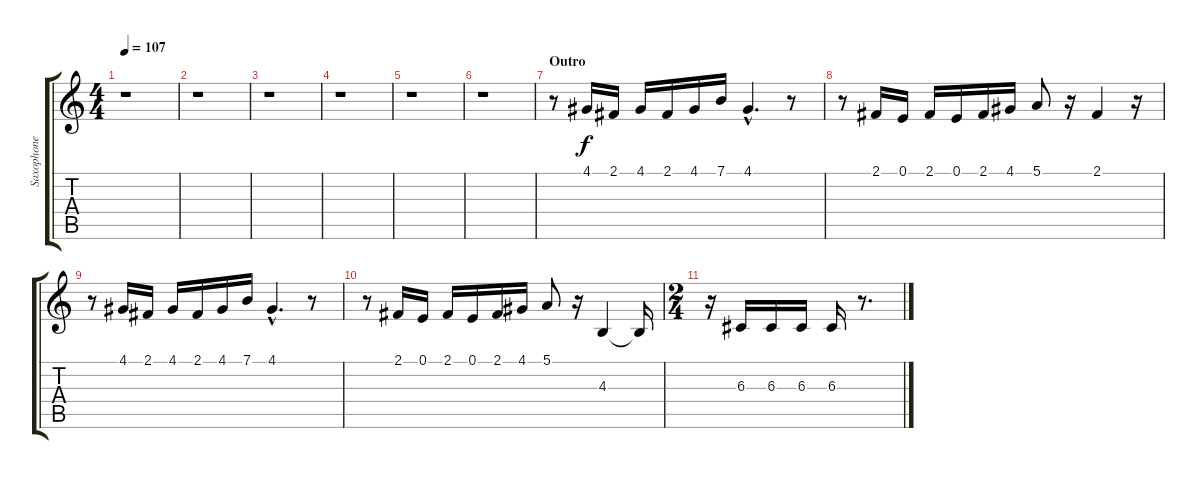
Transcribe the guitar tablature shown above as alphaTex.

\track ("Saxophone" "Saxophone") {instrument altosax}
\staff {score tabs}
\tuning (E4 B3 G3 D3 A2 E2) {hide}
\ts (4 4)
\tempo 107
\clef g2
\ks c
r.1{dy f} |
r.1 |
r.1 |
r.1 |
r.1 |
r.1 |
\section ("" "Outro")
r.8 4.1.16 2.1.16 4.1.16 2.1.16 4.1.16 7.1.16 4.1{hac}.4{d} r.8 |
r.8 2.1.16 0.1.16 2.1.16 0.1.16 2.1.16 4.1.16 5.1.8 r.16 2.1.4 r.16 |
r.8 4.1.16 2.1.16 4.1.16 2.1.16 4.1.16 7.1.16 4.1{hac}.4{d} r.8 |
r.8 2.1.16 0.1.16 2.1.16 0.1.16 2.1.16 4.1.16 5.1.8 r.16 4.3.4 4.3{t}.16 |
\ts (2 4)
r.16 6.3.16 6.3.16 6.3.16 6.3.16 r.8{d}
